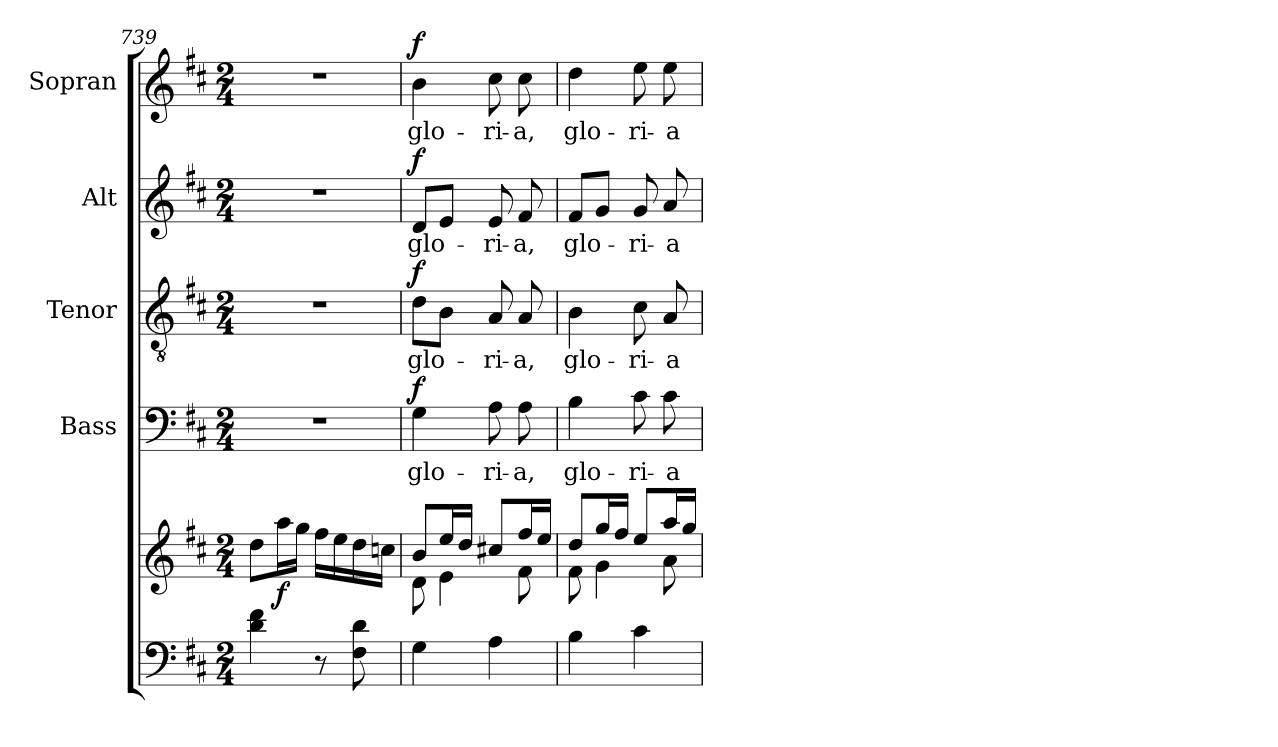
**kern	**kern	**dynam	**kern	**text	**dynam	**kern	**text	**dynam	**kern	**text	**dynam	**kern	**text	**dynam
*part5	*part5	*part5	*part4	*part4	*part4	*part3	*part3	*part3	*part2	*part2	*part2	*part1	*part1	*part1
*staff6	*staff5	*staff5/6	*staff4	*staff4	*staff4	*staff3	*staff3	*staff3	*staff2	*staff2	*staff2	*staff1	*staff1	*staff1
*	*	*	*I"Bass	*	*	*I"Tenor	*	*	*I"Alt	*	*	*I"Sopran	*	*
*	*	*	*I'B.	*	*	*I'T.	*	*	*I'A.	*	*	*I'S.	*	*
*clefF4	*clefG2	*	*clefF4	*	*	*clefGv2	*	*	*clefG2	*	*	*clefG2	*	*
*k[f#c#]	*k[f#c#]	*	*k[f#c#]	*	*	*k[f#c#]	*	*	*k[f#c#]	*	*	*k[f#c#]	*	*
*D:	*D:	*	*D:	*	*	*D:	*	*	*D:	*	*	*D:	*	*
*M2/4	*M2/4	*	*M2/4	*	*	*M2/4	*	*	*M2/4	*	*	*M2/4	*	*
=739	=739	=739	=739	=739	=739	=739	=739	=739	=739	=739	=739	=739	=739	=739
4d\ 4f#\	8dd\L	.	2r	.	.	2r	.	.	2r	.	.	2r	.	.
!	!	!LO:DY:b	!	!	!	!	!	!	!	!	!	!	!	!
.	16aa\L	f	.	.	.	.	.	.	.	.	.	.	.	.
.	16gg\JJ	.	.	.	.	.	.	.	.	.	.	.	.	.
8r	16ff#\LL	.	.	.	.	.	.	.	.	.	.	.	.	.
.	16ee\	.	.	.	.	.	.	.	.	.	.	.	.	.
8F#\ 8d\	16dd\	.	.	.	.	.	.	.	.	.	.	.	.	.
.	16ccn\JJ	.	.	.	.	.	.	.	.	.	.	.	.	.
=740	=740	=740	=740	=740	=740	=740	=740	=740	=740	=740	=740	=740	=740	=740
*	*^	*	*	*	*	*	*	*	*	*	*	*	*	*
!	!	!	!	!	!LO:LY:b	!LO:DY:a	!	!LO:LY:b	!LO:DY:a	!	!LO:LY:b	!LO:DY:a	!	!LO:LY:b	!LO:DY:a
4G\	8b/L	8d\	.	4G\	glo-	f	8d\L	glo-	f	8d/L	glo-	f	4b\	glo-	f
.	16ee/L	4e\	.	.	.	.	8B\J	.	.	8e/J	.	.	.	.	.
.	16dd/JJ	.	.	.	.	.	.	.	.	.	.	.	.	.	.
!	!	!	!	!	!LO:LY:b	!	!	!LO:LY:b	!	!	!LO:LY:b	!	!	!LO:LY:b	!
4A\	8cc#X/L	.	.	8A\	-ri-	.	8A/	-ri-	.	8e/	-ri-	.	8cc#\	-ri-	.
!	!	!	!	!	!LO:LY:b	!	!	!LO:LY:b	!	!	!LO:LY:b	!	!	!LO:LY:b	!
.	16ff#/L	8f#\	.	8A\	-a,	.	8A/	-a,	.	8f#/	-a,	.	8cc#\	-a,	.
.	16ee/JJ	.	.	.	.	.	.	.	.	.	.	.	.	.	.
=741	=741	=741	=741	=741	=741	=741	=741	=741	=741	=741	=741	=741	=741	=741	=741
!	!	!	!	!	!LO:LY:b	!	!	!LO:LY:b	!	!	!LO:LY:b	!	!	!LO:LY:b	!
4B\	8dd/L	8f#\	.	4B\	glo-	.	4B\	glo-	.	8f#/L	glo-	.	4dd\	glo-	.
.	16gg/L	4g\	.	.	.	.	.	.	.	8g/J	.	.	.	.	.
.	16ff#/JJ	.	.	.	.	.	.	.	.	.	.	.	.	.	.
!	!	!	!	!	!LO:LY:b	!	!	!LO:LY:b	!	!	!LO:LY:b	!	!	!LO:LY:b	!
4c#\	8ee/L	.	.	8c#\	-ri-	.	8c#\	-ri-	.	8g/	-ri-	.	8ee\	-ri-	.
!	!	!	!	!	!LO:LY:b	!	!	!LO:LY:b	!	!	!LO:LY:b	!	!	!LO:LY:b	!
.	16aa/L	8a\	.	8c#\	-a	.	8A/	-a	.	8a/	-a	.	8ee\	-a	.
.	16gg/JJ	.	.	.	.	.	.	.	.	.	.	.	.	.	.
*	*v	*v	*	*	*	*	*	*	*	*	*	*	*	*	*
=	=	=	=	=	=	=	=	=	=	=	=	=	=	=
*-	*-	*-	*-	*-	*-	*-	*-	*-	*-	*-	*-	*-	*-	*-
